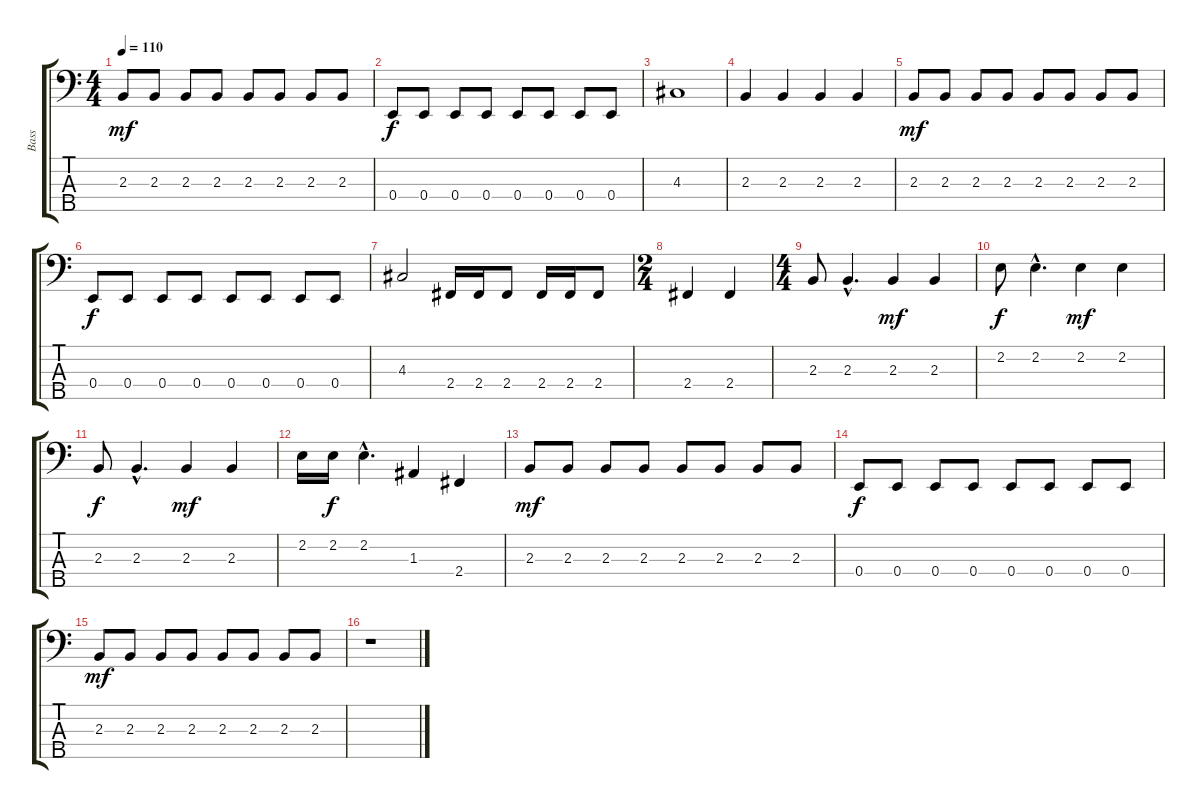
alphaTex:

\track ("Bass" "Bass") {instrument electricbasspick}
\staff {score tabs}
\tuning (G2 D2 A1 E1 B0) {hide}
\ts (4 4)
\tempo 110
\clef f4
\ks c
2.3.8{dy mf} 2.3.8 2.3.8 2.3.8 2.3.8 2.3.8 2.3.8 2.3.8 |
0.4.8{dy f} 0.4.8 0.4.8 0.4.8 0.4.8 0.4.8 0.4.8 0.4.8 |
4.3.1 |
2.3.4 2.3.4 2.3.4 2.3.4 |
2.3.8{dy mf} 2.3.8 2.3.8 2.3.8 2.3.8 2.3.8 2.3.8 2.3.8 |
0.4.8{dy f} 0.4.8 0.4.8 0.4.8 0.4.8 0.4.8 0.4.8 0.4.8 |
4.3.2 2.4.16 2.4.16 2.4.8 2.4.16 2.4.16 2.4.8 |
\ts (2 4)
2.4.4 2.4.4 |
\ts (4 4)
2.3.8 2.3{hac}.4{d} 2.3.4{dy mf} 2.3.4 |
2.2.8{dy f} 2.2{hac}.4{d} 2.2.4{dy mf} 2.2.4 |
2.3.8{dy f} 2.3{hac}.4{d} 2.3.4{dy mf} 2.3.4 |
2.2.16 2.2.16{dy f} 2.2{hac}.4{d} 1.3.4 2.4.4 |
2.3.8{dy mf} 2.3.8 2.3.8 2.3.8 2.3.8 2.3.8 2.3.8 2.3.8 |
0.4.8{dy f} 0.4.8 0.4.8 0.4.8 0.4.8 0.4.8 0.4.8 0.4.8 |
2.3.8{dy mf} 2.3.8 2.3.8 2.3.8 2.3.8 2.3.8 2.3.8 2.3.8 |
r.1
